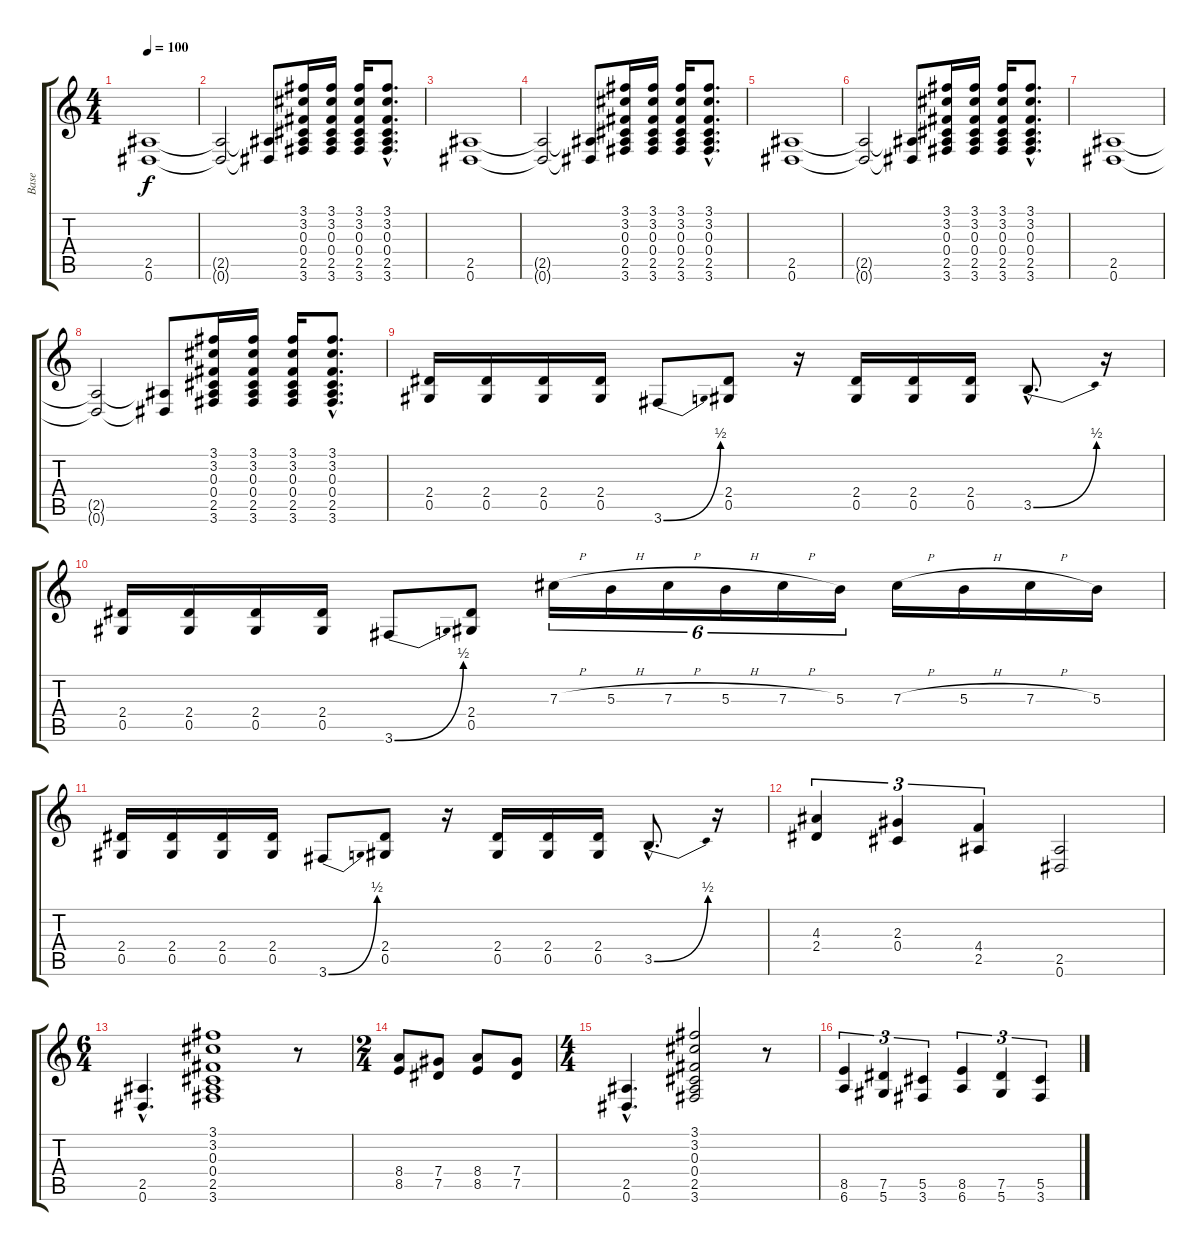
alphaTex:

\track ("Base" "Base") {instrument distortionguitar}
\staff {score tabs}
\tuning (Eb4 Bb3 Gb3 Db3 Ab2 Eb2) {hide}
\ts (4 4)
\tempo 100
\clef g2
\ks c
(2.5 0.6).1{dy f} |
(2.5{t} 0.6{t}).2 (2.5{t} 0.6{t}).8 (3.1 3.2 0.3 0.4 2.5 3.6).16 (3.1 3.2 0.3 0.4 2.5 3.6).16 (3.1 3.2 0.3 0.4 2.5 3.6).16 (3.1{hac} 3.2{hac} 0.3{hac} 0.4{hac} 2.5{hac} 3.6{hac}).8{d} |
(2.5 0.6).1 |
(2.5{t} 0.6{t}).2 (2.5{t} 0.6{t}).8 (3.1 3.2 0.3 0.4 2.5 3.6).16 (3.1 3.2 0.3 0.4 2.5 3.6).16 (3.1 3.2 0.3 0.4 2.5 3.6).16 (3.1{hac} 3.2{hac} 0.3{hac} 0.4{hac} 2.5{hac} 3.6{hac}).8{d} |
(2.5 0.6).1 |
(2.5{t} 0.6{t}).2 (2.5{t} 0.6{t}).8 (3.1 3.2 0.3 0.4 2.5 3.6).16 (3.1 3.2 0.3 0.4 2.5 3.6).16 (3.1 3.2 0.3 0.4 2.5 3.6).16 (3.1{hac} 3.2{hac} 0.3{hac} 0.4{hac} 2.5{hac} 3.6{hac}).8{d} |
(2.5 0.6).1 |
(2.5{t} 0.6{t}).2 (2.5{t} 0.6{t}).8 (3.1 3.2 0.3 0.4 2.5 3.6).16 (3.1 3.2 0.3 0.4 2.5 3.6).16 (3.1 3.2 0.3 0.4 2.5 3.6).16 (3.1{hac} 3.2{hac} 0.3{hac} 0.4{hac} 2.5{hac} 3.6{hac}).8{d} |
(2.4 0.5).16 (2.4 0.5).16 (2.4 0.5).16 (2.4 0.5).16 3.6{be (bend 0 0 60 2)}.8 (2.4 0.5).8 r.16 (2.4 0.5).16 (2.4 0.5).16 (2.4 0.5).16 3.5{be (bend 0 0 60 2) hac}.8{d} r.16 |
(2.4 0.5).16 (2.4 0.5).16 (2.4 0.5).16 (2.4 0.5).16 3.6{be (bend 0 0 60 2)}.8 (2.4 0.5).8 7.3{h}.16{tu (6 4)} 5.3{h}.16{tu (6 4)} 7.3{h}.16{tu (6 4)} 5.3{h}.16{tu (6 4)} 7.3{h}.16{tu (6 4)} 5.3.16{tu (6 4)} 7.3{h}.16 5.3{h}.16 7.3{h}.16 5.3.16 |
(2.4 0.5).16 (2.4 0.5).16 (2.4 0.5).16 (2.4 0.5).16 3.6{be (bend 0 0 60 2)}.8 (2.4 0.5).8 r.16 (2.4 0.5).16 (2.4 0.5).16 (2.4 0.5).16 3.5{be (bend 0 0 60 2) hac}.8{d} r.16 |
(4.3 2.4).4{tu (3 2)} (2.3 0.4).4{tu (3 2)} (4.4 2.5).4{tu (3 2)} (2.5 0.6).2 |
\ts (6 4)
(2.5{hac} 0.6{hac}).4{d} (3.1 3.2 0.3 0.4 2.5 3.6).1 r.8 |
\ts (2 4)
(8.4 8.5).8 (7.4 7.5).8 (8.4 8.5).8 (7.4 7.5).8 |
\ts (4 4)
(2.5{hac} 0.6{hac}).4{d} (3.1 3.2 0.3 0.4 2.5 3.6).2 r.8 |
(8.5 6.6).4{tu (3 2)} (7.5 5.6).4{tu (3 2)} (5.5 3.6).4{tu (3 2)} (8.5 6.6).4{tu (3 2)} (7.5 5.6).4{tu (3 2)} (5.5 3.6).4{tu (3 2)}
